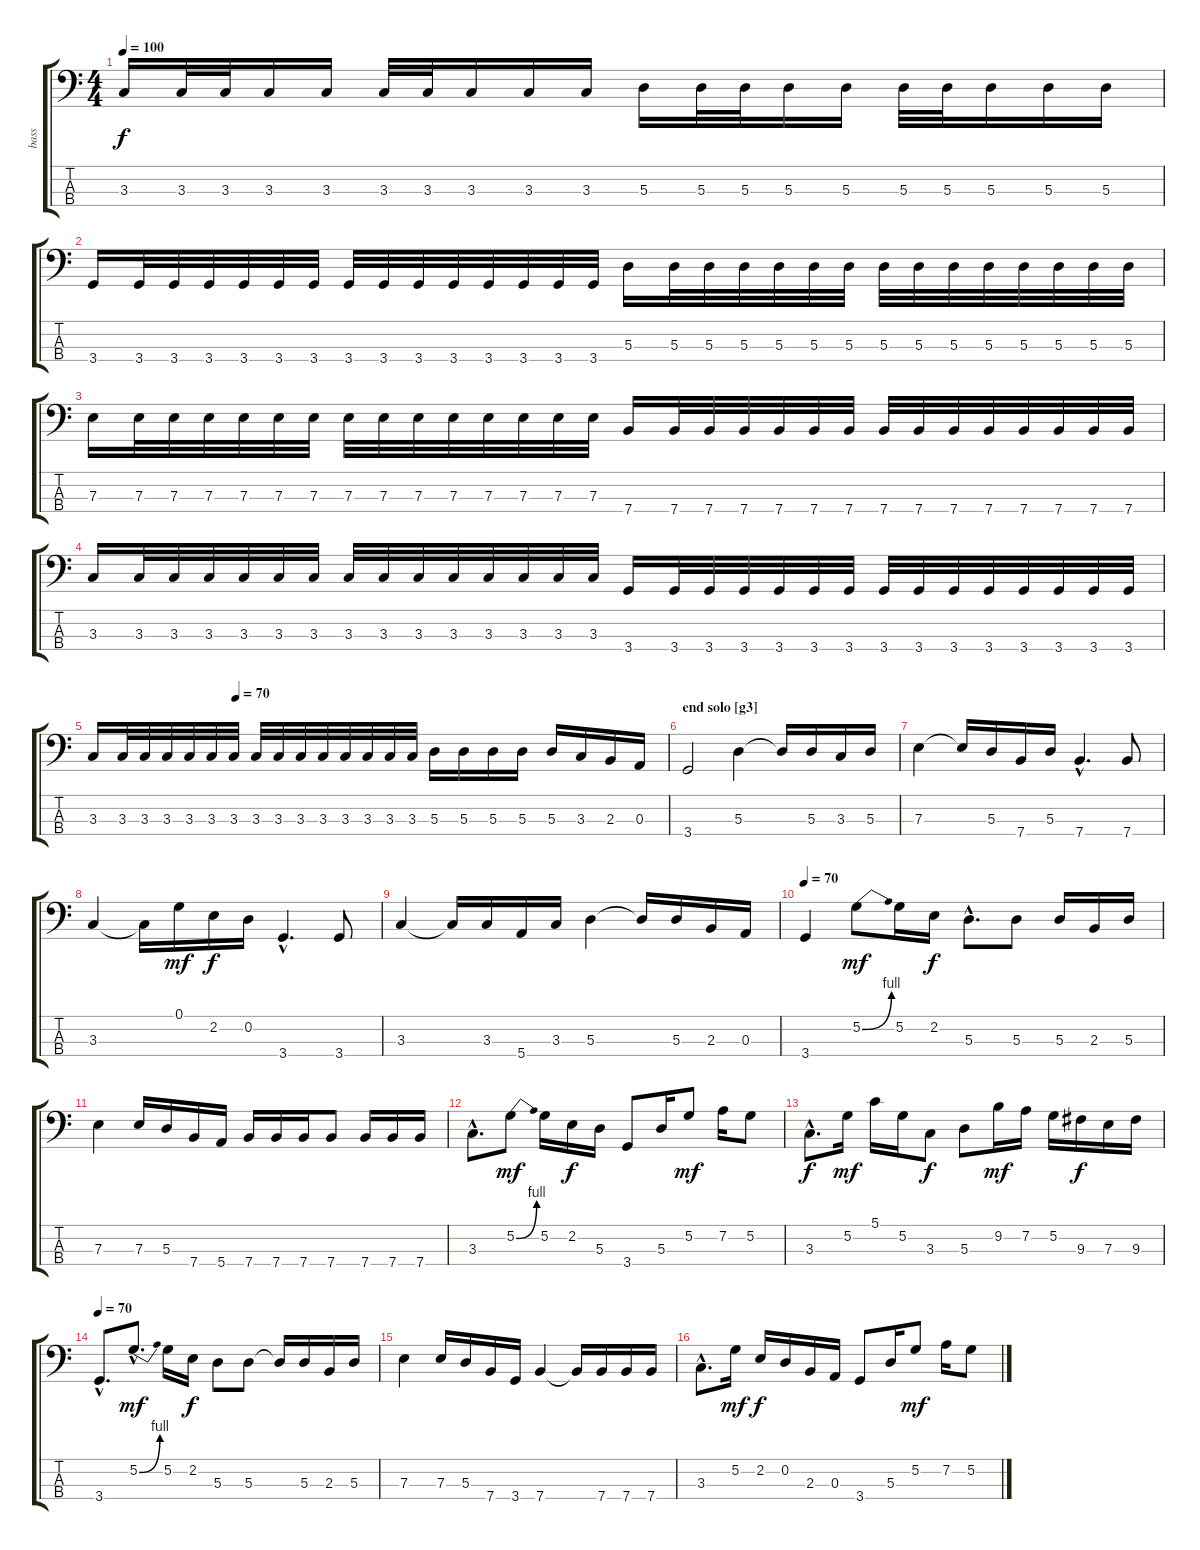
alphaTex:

\track ("bass" "bass") {instrument electricbasspick}
\staff {score tabs}
\tuning (G2 D2 A1 E1) {hide}
\ts (4 4)
\tempo 100
\clef f4
\ks c
3.3.16{dy f} 3.3.32 3.3.32 3.3.16 3.3.16 3.3.32 3.3.32 3.3.16 3.3.16 3.3.16 5.3.16 5.3.32 5.3.32 5.3.16 5.3.16 5.3.32 5.3.32 5.3.16 5.3.16 5.3.16 |
3.4.16 3.4.32 3.4.32 3.4.32 3.4.32 3.4.32 3.4.32 3.4.32 3.4.32 3.4.32 3.4.32 3.4.32 3.4.32 3.4.32 3.4.32 5.3.16 5.3.32 5.3.32 5.3.32 5.3.32 5.3.32 5.3.32 5.3.32 5.3.32 5.3.32 5.3.32 5.3.32 5.3.32 5.3.32 5.3.32 |
7.3.16 7.3.32 7.3.32 7.3.32 7.3.32 7.3.32 7.3.32 7.3.32 7.3.32 7.3.32 7.3.32 7.3.32 7.3.32 7.3.32 7.3.32 7.4.16 7.4.32 7.4.32 7.4.32 7.4.32 7.4.32 7.4.32 7.4.32 7.4.32 7.4.32 7.4.32 7.4.32 7.4.32 7.4.32 7.4.32 |
3.3.16 3.3.32 3.3.32 3.3.32 3.3.32 3.3.32 3.3.32 3.3.32 3.3.32 3.3.32 3.3.32 3.3.32 3.3.32 3.3.32 3.3.32 3.4.16 3.4.32 3.4.32 3.4.32 3.4.32 3.4.32 3.4.32 3.4.32 3.4.32 3.4.32 3.4.32 3.4.32 3.4.32 3.4.32 3.4.32 |
\tempo (70 0.25)
3.3.16 3.3.32 3.3.32 3.3.32 3.3.32 3.3.32 3.3.32 3.3.32 3.3.32 3.3.32 3.3.32 3.3.32 3.3.32 3.3.32 3.3.32 5.3.16 5.3.16 5.3.16 5.3.16 5.3.16 3.3.16 2.3.16 0.3.16 |
\section ("" "end solo [g3]")
3.4.2 5.3.4 5.3{t}.16 5.3.16 3.3.16 5.3.16 |
7.3.4 7.3{t}.16 5.3.16 7.4.16 5.3.16 7.4{hac}.4{d} 7.4.8 |
3.3.4 3.3{t}.16 0.1.16{dy mf} 2.2.16{dy f} 0.2.16 3.4{hac}.4{d} 3.4.8 |
3.3.4 3.3{t}.16 3.3.16 5.4.16 3.3.16 5.3.4 5.3{t}.16 5.3.16 2.3.16 0.3.16 |
\tempo 70
3.4.4 5.2{be (bend 0 0 60 4)}.8{dy mf} 5.2.16 2.2.16{dy f} 5.3{hac}.8{d} 5.3.8 5.3.16 2.3.16 5.3.16 |
7.3.4 7.3.16 5.3.16 7.4.16 5.4.16 7.4.16 7.4.16 7.4.16 7.4.8 7.4.16 7.4.16 7.4.16 |
3.3{hac}.8{d} 5.2{be (bend 0 0 60 4)}.8{dy mf} 5.2.16 2.2.16{dy f} 5.3.16 3.4.8 5.3.16 5.2.8{dy mf} 7.2.16 5.2.8 |
3.3{hac}.8{d dy f} 5.2.16{dy mf} 5.1.16 5.2.16 3.3.8{dy f} 5.3.8 9.2.16{dy mf} 7.2.16 5.2.16 9.3.16{dy f} 7.3.16 9.3.16 |
\section ("" "")
\tempo 70
3.4{hac}.8{d} 5.2{be (bend 0 0 60 4) hac}.8{d dy mf} 5.2.16 2.2.16{dy f} 5.3.8 5.3.8 5.3{t}.16 5.3.16 2.3.16 5.3.16 |
7.3.4 7.3.16 5.3.16 7.4.16 3.4.16 7.4.4 7.4{t}.16 7.4.16 7.4.16 7.4.16 |
3.3{hac}.8{d} 5.2.16{dy mf} 2.2.16{dy f} 0.2.16 2.3.16 0.3.16 3.4.8 5.3.16 5.2.8{dy mf} 7.2.16 5.2.8
